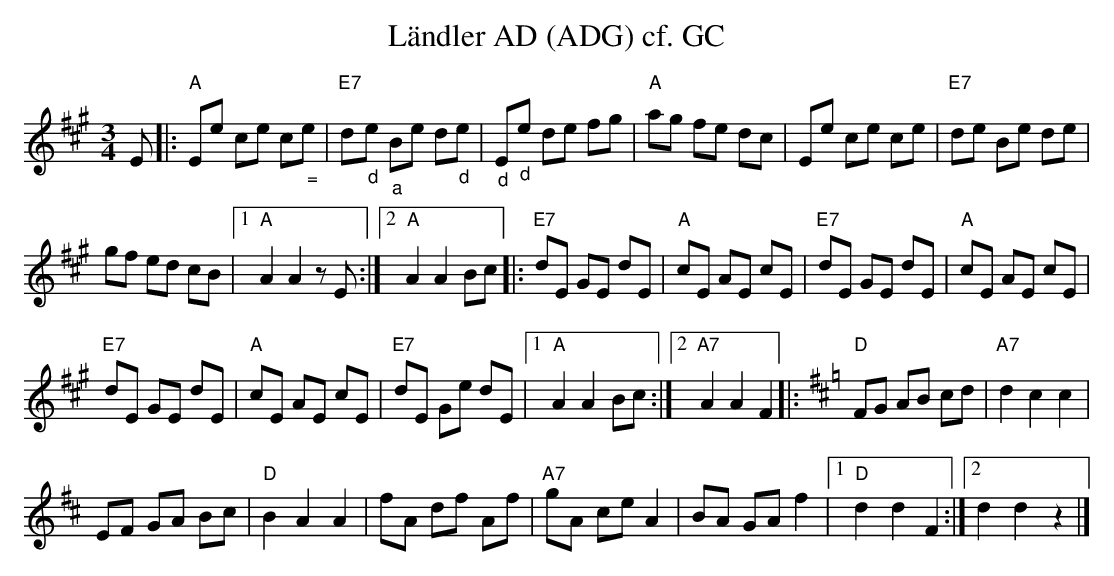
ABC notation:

X:1
T:L\"andler AD (ADG) cf. GC
M:3/4
L:1/8
K:Amaj%%MIDI gchordon
E|: "A"Ee ce c"_ ="e | "E7"d"_d"e "_a"Be d"_d"e | "_d"E"_d"e de fg | "A"ag fe dc | Ee ce ce | "E7"de Be de |
gf ed cB |1 "A"A2A2zE :|2 "A"A2A2Bc |: "E7"dE GE dE | "A"cE AE cE | "E7"dE GE dE | "A"cE AE cE |
"E7"dE GE dE | "A"cE AE cE | "E7"dE Ge dE |1 "A"A2A2Bc :|2 "A7"A2A2F2 |: [K:Dmaj] "D"FG AB cd | "A7"d2c2c2 |
EF GA Bc | "D"B2A2A2 | fA df Af | "A7"gA ceA2 | BA GAf2 |1 "D"d2d2F2 :|2 d2d2z2 |]
